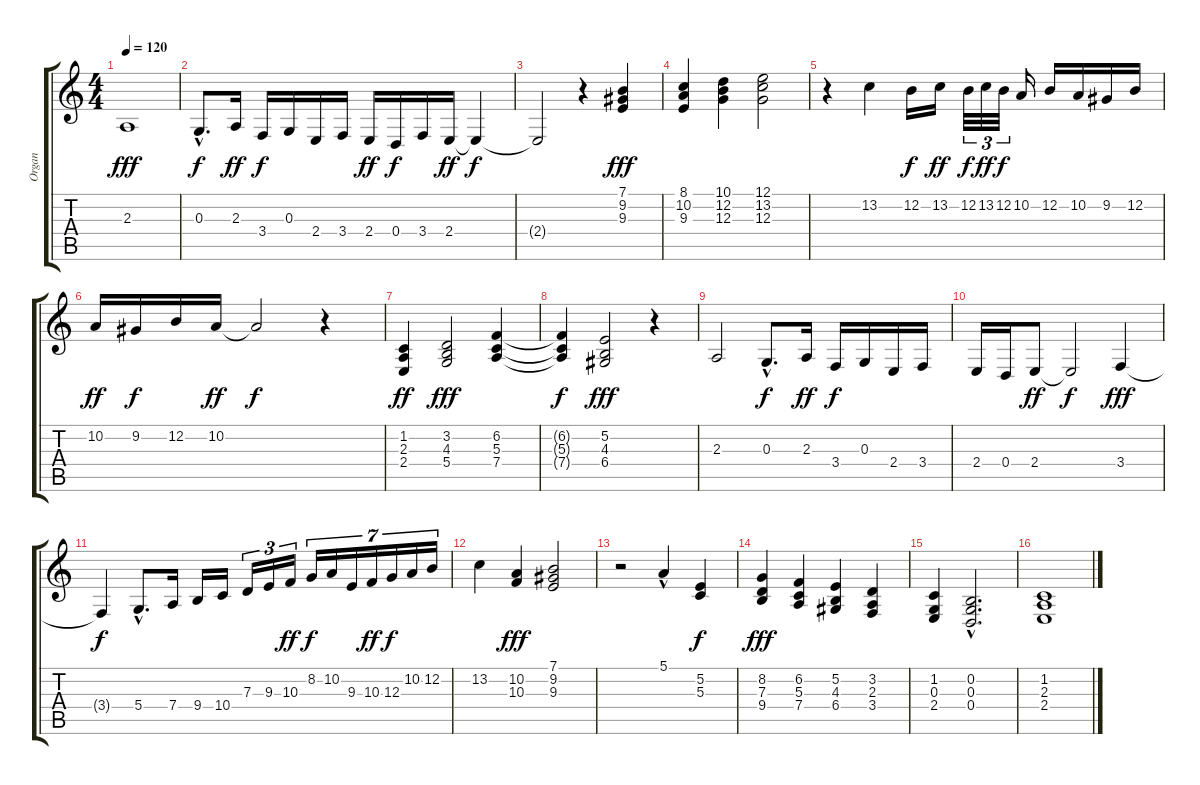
\track ("Organ" "Organ") {instrument churchorgan}
\staff {score tabs}
\tuning (E4 B3 G3 D3 A2 E2) {hide}
\ts (4 4)
\tempo 120
\tempo 90
\tempo 120
\clef g2
\ks c
2.3.1{dy fff instrument churchorgan} |
0.3{hac}.8{d dy f} 2.3.16{dy ff} 3.4.16{dy f} 0.3.16 2.4.16 3.4.16 2.4.16{dy ff} 0.4.16{dy f} 3.4.16 2.4.16{dy ff} 2.4{t}.4{dy f} |
2.4{t}.2 r.4 (7.1 9.2 9.3).4{dy fff} |
(8.1 10.2 9.3).4 (10.1 12.2 12.3).4 (12.1 13.2 12.3).2 |
r.4 13.2.4 12.2.16{dy f} 13.2.16{dy ff} 12.2.32{tu (3 2) dy f} 13.2.32{tu (3 2) dy ff} 12.2.32{tu (3 2) dy f} 10.2.16 12.2.16 10.2.16 9.2.16 12.2.16 |
10.2.16{dy ff} 9.2.16{dy f} 12.2.16 10.2.16{dy ff} 10.2{t}.2{dy f} r.4 |
(1.2 2.3 2.4).4{dy ff} (3.2 4.3 5.4).2{dy fff} (6.2 5.3 7.4).4 |
(6.2{t} 5.3{t} 7.4{t}).4{dy f} (5.2 4.3 6.4).2{dy fff} r.4 |
2.3.2 0.3{hac}.8{d dy f} 2.3.16{dy ff} 3.4.16{dy f} 0.3.16 2.4.16 3.4.16 |
2.4.16 0.4.16 2.4.8{dy ff} 2.4{t}.2{dy f} 3.4.4{dy fff} |
3.4{t}.4{dy f} 5.4{hac}.8{d} 7.4.16 9.4.16 10.4.16 7.3.16{tu (3 2)} 9.3.16{tu (3 2)} 10.3.16{tu (3 2) dy ff} 8.2.16{tu (7 4) dy f} 10.2.16{tu (7 4)} 9.3.16{tu (7 4)} 10.3.16{tu (7 4) dy ff} 12.3.16{tu (7 4) dy f} 10.2.16{tu (7 4)} 12.2.16{tu (7 4)} |
13.2.4 (10.2 10.3).4{dy fff} (7.1 9.2 9.3).2 |
r.2 5.1{hac}.4 (5.2 5.3).4{dy f} |
(8.2 7.3 9.4).4{dy fff} (6.2 5.3 7.4).4 (5.2 4.3 6.4).4 (3.2 2.3 3.4).4 |
(1.2 0.3 2.4).4 (0.2{hac} 0.3{hac} 0.4{hac}).2{d} |
(1.2 2.3 2.4).1
